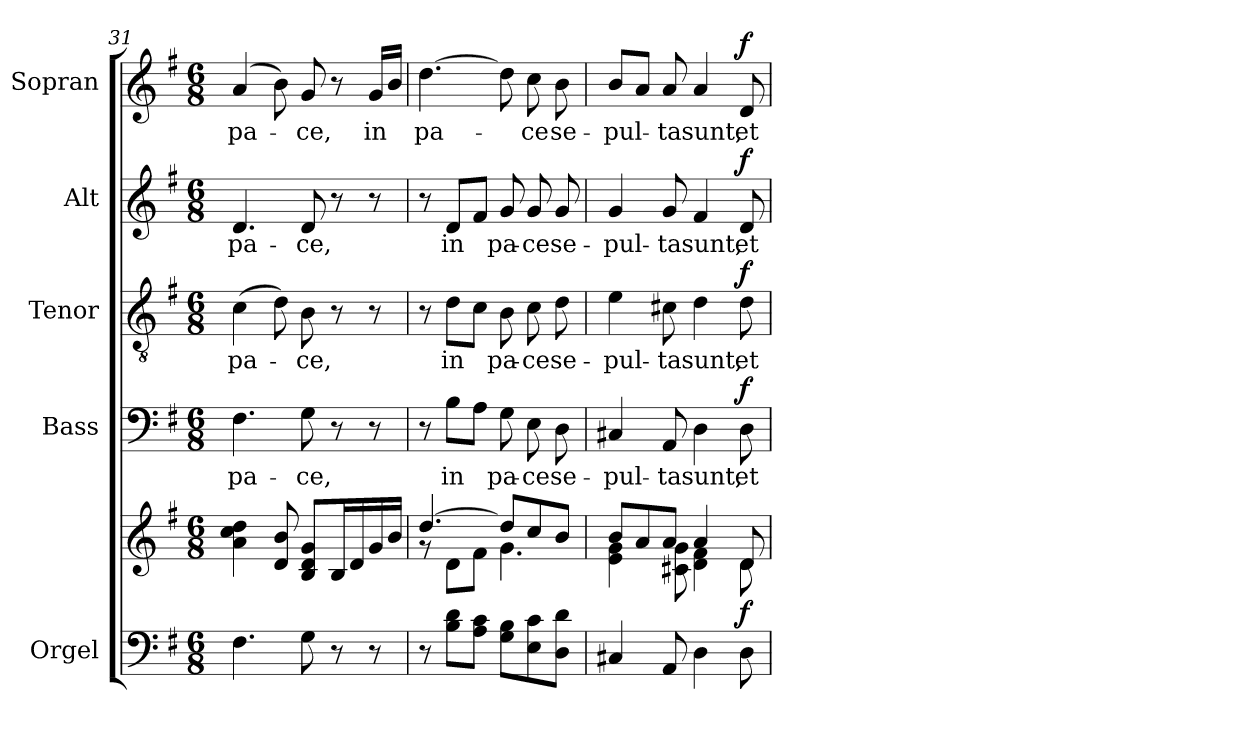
**kern	**kern	**dynam	**kern	**text	**dynam	**kern	**text	**dynam	**kern	**text	**dynam	**kern	**text	**dynam
*part5	*part5	*part5	*part4	*part4	*part4	*part3	*part3	*part3	*part2	*part2	*part2	*part1	*part1	*part1
*staff6	*staff5	*staff5/6	*staff4	*staff4	*staff4	*staff3	*staff3	*staff3	*staff2	*staff2	*staff2	*staff1	*staff1	*staff1
*I"Orgel	*	*	*I"Bass	*	*	*I"Tenor	*	*	*I"Alt	*	*	*I"Sopran	*	*
*I'Org.	*	*	*I'B.	*	*	*I'T.	*	*	*I'A.	*	*	*I'S.	*	*
*clefF4	*clefG2	*	*clefF4	*	*	*clefGv2	*	*	*clefG2	*	*	*clefG2	*	*
*k[f#]	*k[f#]	*	*k[f#]	*	*	*k[f#]	*	*	*k[f#]	*	*	*k[f#]	*	*
*G:	*G:	*	*G:	*	*	*G:	*	*	*G:	*	*	*G:	*	*
*M6/8	*M6/8	*	*M6/8	*	*	*M6/8	*	*	*M6/8	*	*	*M6/8	*	*
=31	=31	=31	=31	=31	=31	=31	=31	=31	=31	=31	=31	=31	=31	=31
!	!	!	!	!LO:LY:b	!	!	!LO:LY:b	!	!	!LO:LY:b	!	!	!LO:LY:b	!
4.F#\	4a\ 4cc\ 4dd\	.	4.F#\	pa-	.	(>4c\	pa-	.	4.d/	pa-	.	(4a/	pa-	.
.	8d/ 8b/	.	.	.	.	8d\)	.	.	.	.	.	8b\)	.	.
!	!	!	!	!LO:LY:b	!	!	!LO:LY:b	!	!	!LO:LY:b	!	!	!LO:LY:b	!
8G\	8B/ 8d/ 8g/L	.	8G\	-ce,	.	8B\	-ce,	.	8d/	-ce,	.	8g/	-ce,	.
8r	16B/L	.	8r	.	.	8r	.	.	8r	.	.	8r	.	.
.	16d/	.	.	.	.	.	.	.	.	.	.	.	.	.
!	!	!	!	!	!	!	!	!	!	!	!	!	!LO:LY:b	!
8r	16g/	.	8r	.	.	8r	.	.	8r	.	.	16g/LL	in	.
.	16b/JJ	.	.	.	.	.	.	.	.	.	.	16b/JJ	.	.
!!LO:LB:g=z
=32	=32	=32	=32	=32	=32	=32	=32	=32	=32	=32	=32	=32	=32	=32
*	*^	*	*	*	*	*	*	*	*	*	*	*	*	*
!	!	!	!	!	!	!	!	!	!	!	!	!	!	!LO:LY:b	!
8r	[>4.dd/	8rf	.	8r	.	.	8r	.	.	8r	.	.	[4.dd\	pa-	.
!	!	!	!	!	!LO:LY:b	!	!	!LO:LY:b	!	!	!LO:LY:b	!	!	!	!
8B\ 8d\L	.	8d\L	.	8B\L	in	.	8d\L	in	.	8d/L	in	.	.	.	.
8A\ 8c\J	.	8f#\J	.	8A\J	.	.	8c\J	.	.	8f#/J	.	.	.	.	.
!	!	!	!	!	!LO:LY:b	!	!	!LO:LY:b	!	!	!LO:LY:b	!	!	!	!
8G\ 8B\L	8dd/L]	4.g\	.	8G\	pa-	.	8B\	pa-	.	8g/	pa-	.	8dd\]	.	.
!	!	!	!	!	!LO:LY:b	!	!	!LO:LY:b	!	!	!LO:LY:b	!	!	!LO:LY:b	!
8E\ 8c\	8cc/	.	.	8E\	-ce	.	8c\	-ce	.	8g/	-ce	.	8cc\	-ce	.
!	!	!	!	!	!LO:LY:b	!	!	!LO:LY:b	!	!	!LO:LY:b	!	!	!LO:LY:b	!
8D\ 8d\J	8b/J	.	.	8D\	se-	.	8d\	se-	.	8g/	se-	.	8b\	se-	.
=33	=33	=33	=33	=33	=33	=33	=33	=33	=33	=33	=33	=33	=33	=33	=33
!	!	!	!	!	!LO:LY:b	!	!	!LO:LY:b	!	!	!LO:LY:b	!	!	!LO:LY:b	!
4C#X/	8b/L	4e\ 4g\	.	4C#X/	-pul-	.	4e\	-pul-	.	4g/	-pul-	.	8b/L	-pul-	.
.	8a/	.	.	.	.	.	.	.	.	.	.	.	8a/J	.	.
!	!	!	!	!	!LO:LY:b	!	!	!LO:LY:b	!	!	!LO:LY:b	!	!	!LO:LY:b	!
8AA/	8a/J	8c#X\ 8g\	.	8AA/	-ta	.	8c#X\	-ta	.	8g/	-ta	.	8a/	-ta	.
!	!	!	!	!	!LO:LY:b	!	!	!LO:LY:b	!	!	!LO:LY:b	!	!	!LO:LY:b	!
4D\	4a/	4d\ 4f#\	.	4D\	sunt,	.	4d\	sunt,	.	4f#/	sunt,	.	4a/	sunt,	.
!	!	!	!LO:DY:b	!	!LO:LY:b	!LO:DY:a	!	!LO:LY:b	!LO:DY:a	!	!LO:LY:b	!LO:DY:a	!	!LO:LY:b	!LO:DY:a
8D\	8d/	8d\	f	8D\	et	f	8d\	et	f	8d/	et	f	8d/	et	f
*	*v	*v	*	*	*	*	*	*	*	*	*	*	*	*	*
=	=	=	=	=	=	=	=	=	=	=	=	=	=	=
*-	*-	*-	*-	*-	*-	*-	*-	*-	*-	*-	*-	*-	*-	*-
